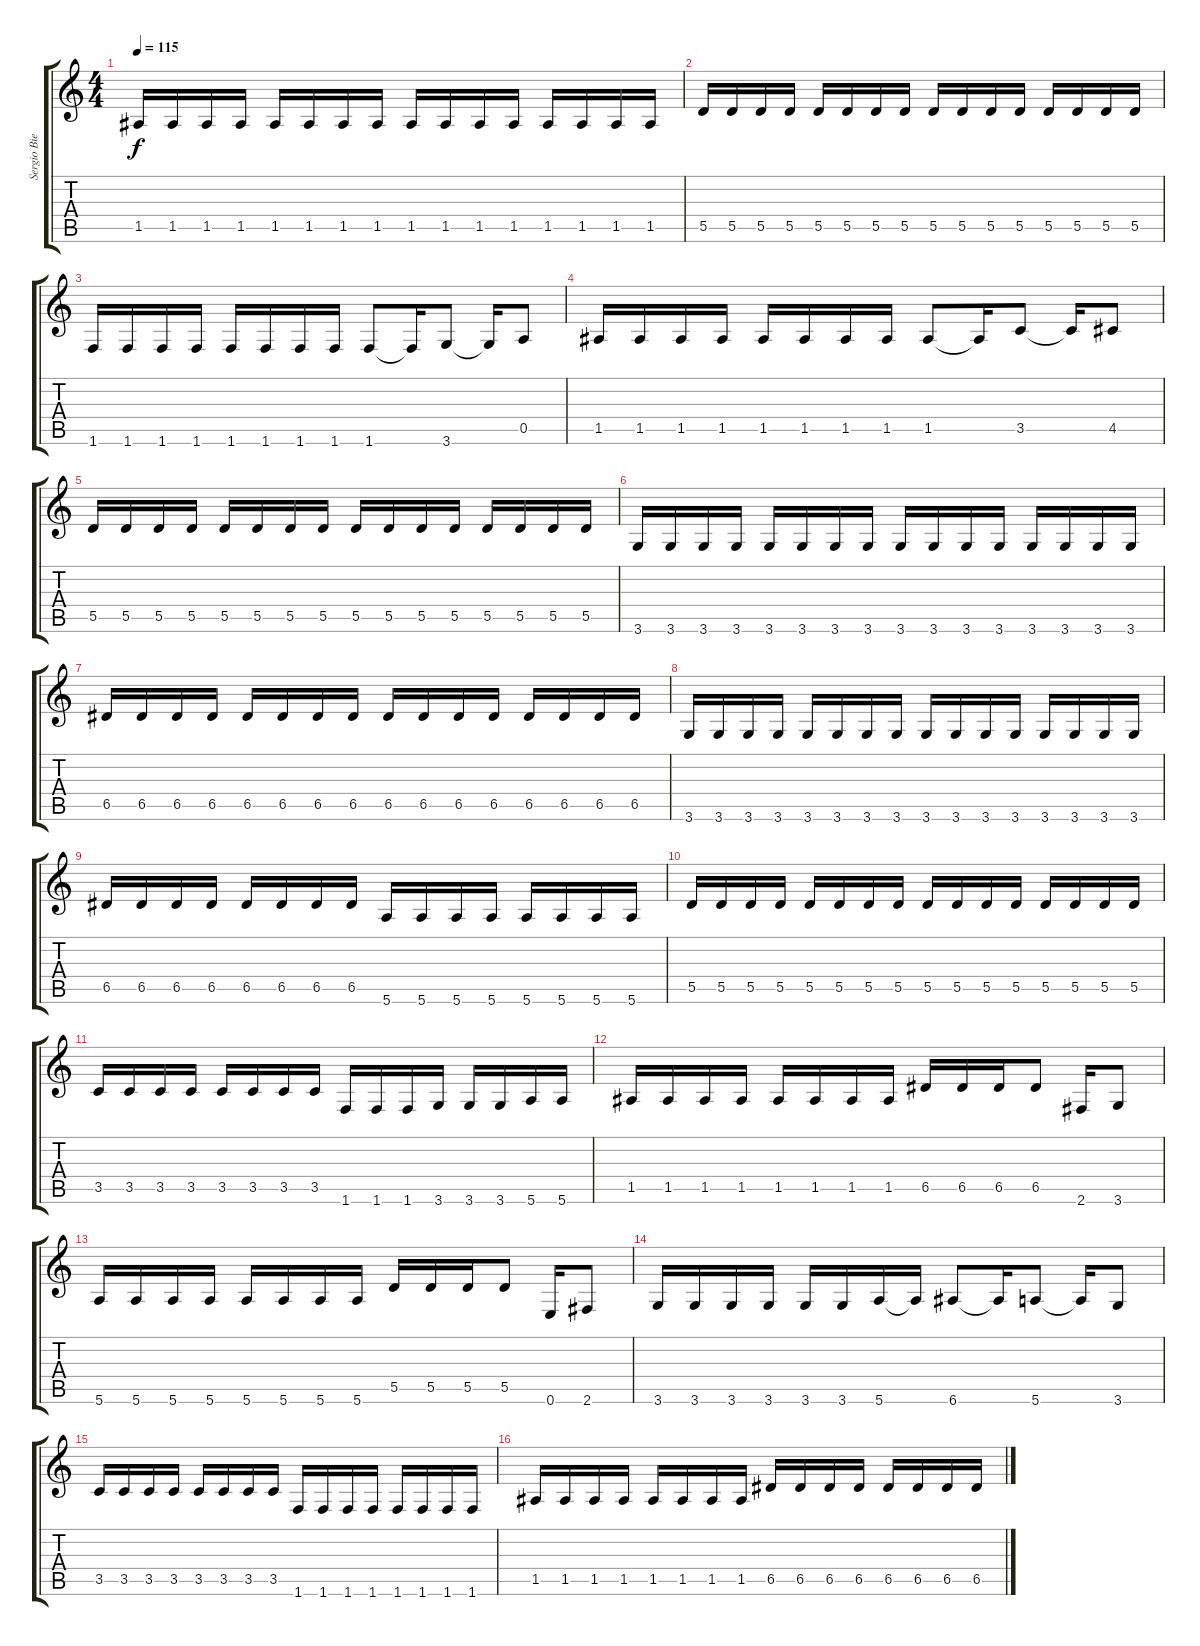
\track ("Sergio Bierdichevsky" "Sergio Bie") {instrument distortionguitar}
\staff {score tabs}
\tuning (E4 B3 G3 D3 A2 E2) {hide}
\ts (4 4)
\tempo 115
\clef g2
\ks c
1.5.16{dy f} 1.5.16 1.5.16 1.5.16 1.5.16 1.5.16 1.5.16 1.5.16 1.5.16 1.5.16 1.5.16 1.5.16 1.5.16 1.5.16 1.5.16 1.5.16 |
5.5.16 5.5.16 5.5.16 5.5.16 5.5.16 5.5.16 5.5.16 5.5.16 5.5.16 5.5.16 5.5.16 5.5.16 5.5.16 5.5.16 5.5.16 5.5.16 |
1.6.16 1.6.16 1.6.16 1.6.16 1.6.16 1.6.16 1.6.16 1.6.16 1.6.8 1.6{t}.16 3.6.8 3.6{t}.16 0.5.8 |
1.5.16 1.5.16 1.5.16 1.5.16 1.5.16 1.5.16 1.5.16 1.5.16 1.5.8 1.5{t}.16 3.5.8 3.5{t}.16 4.5.8 |
5.5.16 5.5.16 5.5.16 5.5.16 5.5.16 5.5.16 5.5.16 5.5.16 5.5.16 5.5.16 5.5.16 5.5.16 5.5.16 5.5.16 5.5.16 5.5.16 |
3.6.16 3.6.16 3.6.16 3.6.16 3.6.16 3.6.16 3.6.16 3.6.16 3.6.16 3.6.16 3.6.16 3.6.16 3.6.16 3.6.16 3.6.16 3.6.16 |
6.5.16 6.5.16 6.5.16 6.5.16 6.5.16 6.5.16 6.5.16 6.5.16 6.5.16 6.5.16 6.5.16 6.5.16 6.5.16 6.5.16 6.5.16 6.5.16 |
3.6.16 3.6.16 3.6.16 3.6.16 3.6.16 3.6.16 3.6.16 3.6.16 3.6.16 3.6.16 3.6.16 3.6.16 3.6.16 3.6.16 3.6.16 3.6.16 |
6.5.16 6.5.16 6.5.16 6.5.16 6.5.16 6.5.16 6.5.16 6.5.16 5.6.16 5.6.16 5.6.16 5.6.16 5.6.16 5.6.16 5.6.16 5.6.16 |
5.5.16 5.5.16 5.5.16 5.5.16 5.5.16 5.5.16 5.5.16 5.5.16 5.5.16 5.5.16 5.5.16 5.5.16 5.5.16 5.5.16 5.5.16 5.5.16 |
3.5.16 3.5.16 3.5.16 3.5.16 3.5.16 3.5.16 3.5.16 3.5.16 1.6.16 1.6.16 1.6.16 3.6.16 3.6.16 3.6.16 5.6.16 5.6.16 |
1.5.16 1.5.16 1.5.16 1.5.16 1.5.16 1.5.16 1.5.16 1.5.16 6.5.16 6.5.16 6.5.16 6.5.8 2.6.16 3.6.8 |
5.6.16 5.6.16 5.6.16 5.6.16 5.6.16 5.6.16 5.6.16 5.6.16 5.5.16 5.5.16 5.5.16 5.5.8 0.6.16 2.6.8 |
3.6.16 3.6.16 3.6.16 3.6.16 3.6.16 3.6.16 5.6.16 5.6{t}.16 6.6.8 6.6{t}.16 5.6.8 5.6{t}.16 3.6.8 |
3.5.16 3.5.16 3.5.16 3.5.16 3.5.16 3.5.16 3.5.16 3.5.16 1.6.16 1.6.16 1.6.16 1.6.16 1.6.16 1.6.16 1.6.16 1.6.16 |
1.5.16 1.5.16 1.5.16 1.5.16 1.5.16 1.5.16 1.5.16 1.5.16 6.5.16 6.5.16 6.5.16 6.5.16 6.5.16 6.5.16 6.5.16 6.5.16
